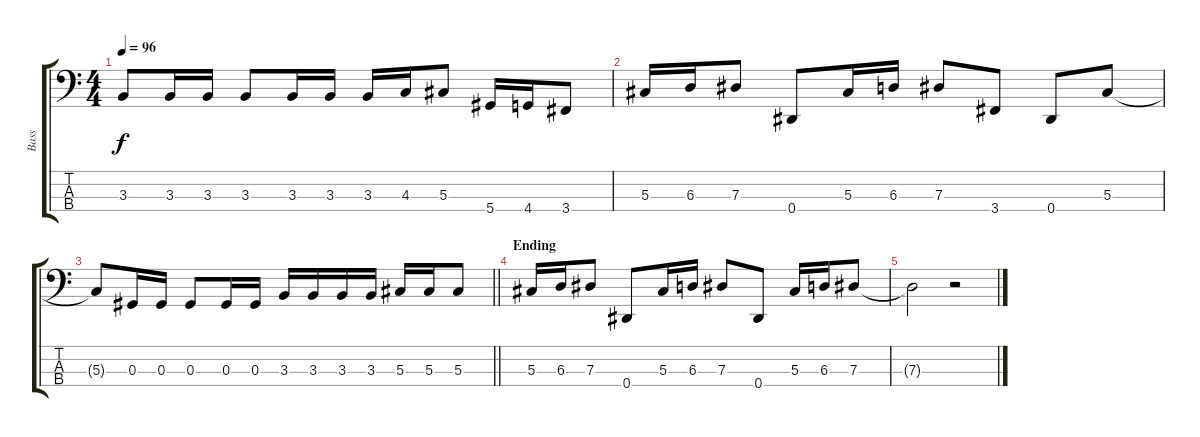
\track ("Bass" "Bass") {instrument electricbassfinger}
\staff {score tabs}
\tuning (Gb2 Db2 Ab1 Eb1) {hide}
\ts (4 4)
\tempo 96
\clef f4
\ks c
3.3{t}.8{dy f} 3.3.16 3.3.16 3.3.8 3.3.16 3.3.16 3.3.16 4.3.16 5.3.8 5.4.16 4.4.16 3.4.8 |
5.3.16 6.3.16 7.3.8 0.4.8 5.3.16 6.3.16 7.3.8 3.4.8 0.4.8 5.3.8 |
\barLineRight lightlight
5.3{t}.8 0.3.16 0.3.16 0.3.8 0.3.16 0.3.16 3.3.16 3.3.16 3.3.16 3.3.16 5.3.16 5.3.16 5.3.8 |
\section ("" "Ending")
5.3.16 6.3.16 7.3.8 0.4.8 5.3.16 6.3.16 7.3.8 0.4.8 5.3.16 6.3.16 7.3.8 |
7.3{t}.2 r.2
